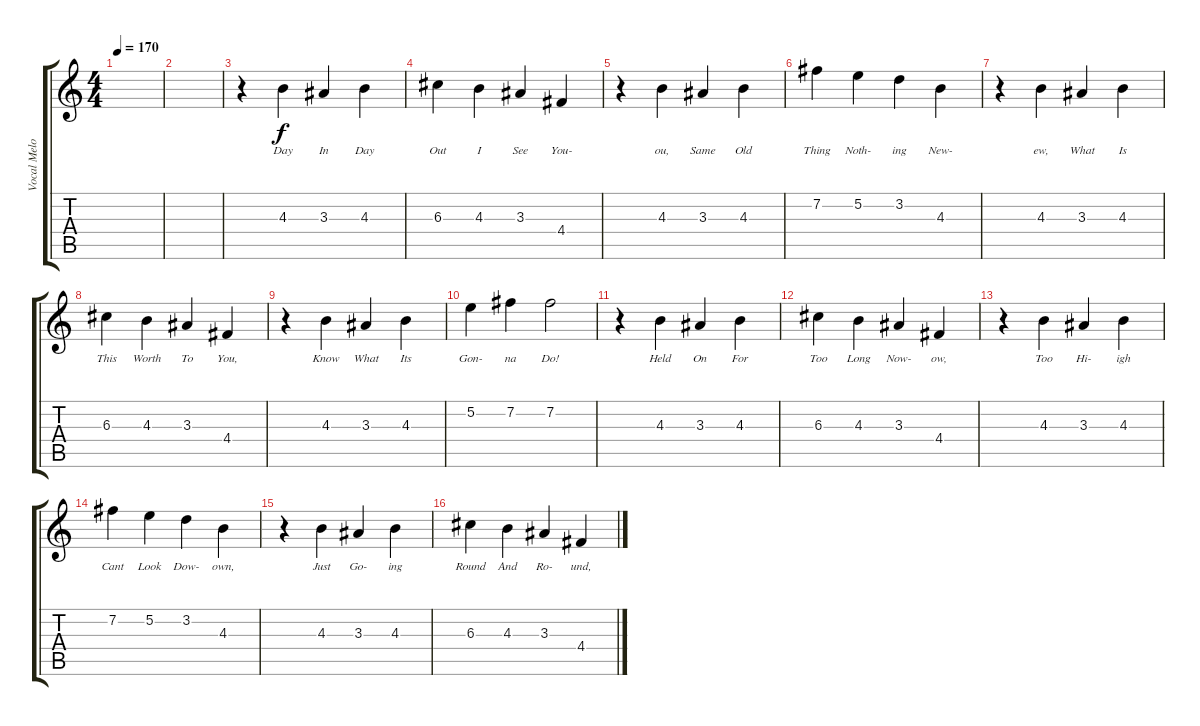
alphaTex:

\track ("Vocal Melody" "Vocal Melo") {instrument distortionguitar}
\staff {score tabs}
\tuning (E4 B3 G3 D3 A2 E2) {hide}
\ts (4 4)
\tempo 170
\clef g2
\ks c
|
|
r.4 4.3.4{lyrics (0 "Day") lyrics (1 "") lyrics (2 "") lyrics (3 "") lyrics (4 "")} 3.3.4{lyrics (0 "In") lyrics (1 "") lyrics (2 "") lyrics (3 "") lyrics (4 "")} 4.3.4{lyrics (0 "Day") lyrics (1 "") lyrics (2 "") lyrics (3 "") lyrics (4 "")} |
6.3.4{lyrics (0 "Out") lyrics (1 "") lyrics (2 "") lyrics (3 "") lyrics (4 "")} 4.3.4{lyrics (0 "I") lyrics (1 "") lyrics (2 "") lyrics (3 "") lyrics (4 "")} 3.3.4{lyrics (0 "See") lyrics (1 "") lyrics (2 "") lyrics (3 "") lyrics (4 "")} 4.4.4{lyrics (0 "You-") lyrics (1 "") lyrics (2 "") lyrics (3 "") lyrics (4 "")} |
r.4 4.3.4{lyrics (0 "ou,") lyrics (1 "") lyrics (2 "") lyrics (3 "") lyrics (4 "")} 3.3.4{lyrics (0 "Same") lyrics (1 "") lyrics (2 "") lyrics (3 "") lyrics (4 "")} 4.3.4{lyrics (0 "Old") lyrics (1 "") lyrics (2 "") lyrics (3 "") lyrics (4 "")} |
7.2.4{lyrics (0 "Thing") lyrics (1 "") lyrics (2 "") lyrics (3 "") lyrics (4 "")} 5.2.4{lyrics (0 "Noth-") lyrics (1 "") lyrics (2 "") lyrics (3 "") lyrics (4 "")} 3.2.4{lyrics (0 "ing") lyrics (1 "") lyrics (2 "") lyrics (3 "") lyrics (4 "")} 4.3.4{lyrics (0 "New-") lyrics (1 "") lyrics (2 "") lyrics (3 "") lyrics (4 "")} |
r.4 4.3.4{lyrics (0 "ew,") lyrics (1 "") lyrics (2 "") lyrics (3 "") lyrics (4 "")} 3.3.4{lyrics (0 "What") lyrics (1 "") lyrics (2 "") lyrics (3 "") lyrics (4 "")} 4.3.4{lyrics (0 "Is") lyrics (1 "") lyrics (2 "") lyrics (3 "") lyrics (4 "")} |
6.3.4{lyrics (0 "This") lyrics (1 "") lyrics (2 "") lyrics (3 "") lyrics (4 "")} 4.3.4{lyrics (0 "Worth") lyrics (1 "") lyrics (2 "") lyrics (3 "") lyrics (4 "")} 3.3.4{lyrics (0 "To") lyrics (1 "") lyrics (2 "") lyrics (3 "") lyrics (4 "")} 4.4.4{lyrics (0 "You,") lyrics (1 "") lyrics (2 "") lyrics (3 "") lyrics (4 "")} |
r.4 4.3.4{lyrics (0 "Know") lyrics (1 "") lyrics (2 "") lyrics (3 "") lyrics (4 "")} 3.3.4{lyrics (0 "What") lyrics (1 "") lyrics (2 "") lyrics (3 "") lyrics (4 "")} 4.3.4{lyrics (0 "Its") lyrics (1 "") lyrics (2 "") lyrics (3 "") lyrics (4 "")} |
5.2.4{lyrics (0 "Gon-") lyrics (1 "") lyrics (2 "") lyrics (3 "") lyrics (4 "")} 7.2.4{lyrics (0 "na") lyrics (1 "") lyrics (2 "") lyrics (3 "") lyrics (4 "")} 7.2.2{lyrics (0 "Do!") lyrics (1 "") lyrics (2 "") lyrics (3 "") lyrics (4 "")} |
r.4 4.3.4{lyrics (0 "Held") lyrics (1 "") lyrics (2 "") lyrics (3 "") lyrics (4 "")} 3.3.4{lyrics (0 "On") lyrics (1 "") lyrics (2 "") lyrics (3 "") lyrics (4 "")} 4.3.4{lyrics (0 "For") lyrics (1 "") lyrics (2 "") lyrics (3 "") lyrics (4 "")} |
6.3.4{lyrics (0 "Too") lyrics (1 "") lyrics (2 "") lyrics (3 "") lyrics (4 "")} 4.3.4{lyrics (0 "Long") lyrics (1 "") lyrics (2 "") lyrics (3 "") lyrics (4 "")} 3.3.4{lyrics (0 "Now-") lyrics (1 "") lyrics (2 "") lyrics (3 "") lyrics (4 "")} 4.4.4{lyrics (0 "ow,") lyrics (1 "") lyrics (2 "") lyrics (3 "") lyrics (4 "")} |
r.4 4.3.4{lyrics (0 "Too") lyrics (1 "") lyrics (2 "") lyrics (3 "") lyrics (4 "")} 3.3.4{lyrics (0 "Hi-") lyrics (1 "") lyrics (2 "") lyrics (3 "") lyrics (4 "")} 4.3.4{lyrics (0 "igh") lyrics (1 "") lyrics (2 "") lyrics (3 "") lyrics (4 "")} |
7.2.4{lyrics (0 "Cant") lyrics (1 "") lyrics (2 "") lyrics (3 "") lyrics (4 "")} 5.2.4{lyrics (0 "Look") lyrics (1 "") lyrics (2 "") lyrics (3 "") lyrics (4 "")} 3.2.4{lyrics (0 "Dow-") lyrics (1 "") lyrics (2 "") lyrics (3 "") lyrics (4 "")} 4.3.4{lyrics (0 "own,") lyrics (1 "") lyrics (2 "") lyrics (3 "") lyrics (4 "")} |
r.4 4.3.4{lyrics (0 "Just") lyrics (1 "") lyrics (2 "") lyrics (3 "") lyrics (4 "")} 3.3.4{lyrics (0 "Go-") lyrics (1 "") lyrics (2 "") lyrics (3 "") lyrics (4 "")} 4.3.4{lyrics (0 "ing") lyrics (1 "") lyrics (2 "") lyrics (3 "") lyrics (4 "")} |
6.3.4{lyrics (0 "Round") lyrics (1 "") lyrics (2 "") lyrics (3 "") lyrics (4 "")} 4.3.4{lyrics (0 "And") lyrics (1 "") lyrics (2 "") lyrics (3 "") lyrics (4 "")} 3.3.4{lyrics (0 "Ro-") lyrics (1 "") lyrics (2 "") lyrics (3 "") lyrics (4 "")} 4.4.4{lyrics (0 "und,") lyrics (1 "") lyrics (2 "") lyrics (3 "") lyrics (4 "")}
